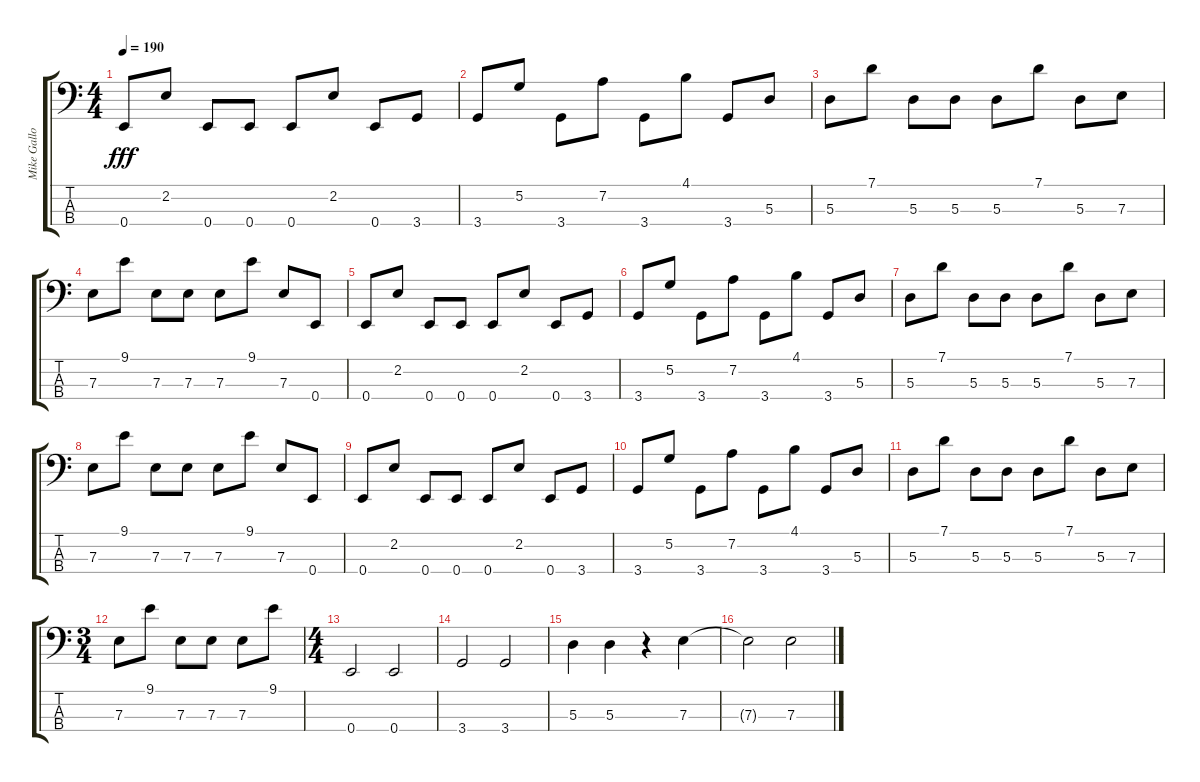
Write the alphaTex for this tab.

\track ("Mike Gallo" "Mike Gallo") {instrument electricbasspick}
\staff {score tabs}
\tuning (G2 D2 A1 E1) {hide}
\ts (4 4)
\tempo 190
\clef f4
\ks c
0.4.8{dy fff} 2.2.8 0.4.8 0.4.8 0.4.8 2.2.8 0.4.8 3.4.8 |
3.4.8 5.2.8 3.4.8 7.2.8 3.4.8 4.1.8 3.4.8 5.3.8 |
5.3.8 7.1.8 5.3.8 5.3.8 5.3.8 7.1.8 5.3.8 7.3.8 |
7.3.8 9.1.8 7.3.8 7.3.8 7.3.8 9.1.8 7.3.8 0.4.8 |
0.4.8 2.2.8 0.4.8 0.4.8 0.4.8 2.2.8 0.4.8 3.4.8 |
3.4.8 5.2.8 3.4.8 7.2.8 3.4.8 4.1.8 3.4.8 5.3.8 |
5.3.8 7.1.8 5.3.8 5.3.8 5.3.8 7.1.8 5.3.8 7.3.8 |
7.3.8 9.1.8 7.3.8 7.3.8 7.3.8 9.1.8 7.3.8 0.4.8 |
0.4.8 2.2.8 0.4.8 0.4.8 0.4.8 2.2.8 0.4.8 3.4.8 |
3.4.8 5.2.8 3.4.8 7.2.8 3.4.8 4.1.8 3.4.8 5.3.8 |
5.3.8 7.1.8 5.3.8 5.3.8 5.3.8 7.1.8 5.3.8 7.3.8 |
\ts (3 4)
7.3.8 9.1.8 7.3.8 7.3.8 7.3.8 9.1.8 |
\ts (4 4)
0.4.2 0.4.2 |
3.4.2 3.4.2 |
5.3.4 5.3.4 r.4 7.3.4 |
7.3{t}.2 7.3.2
